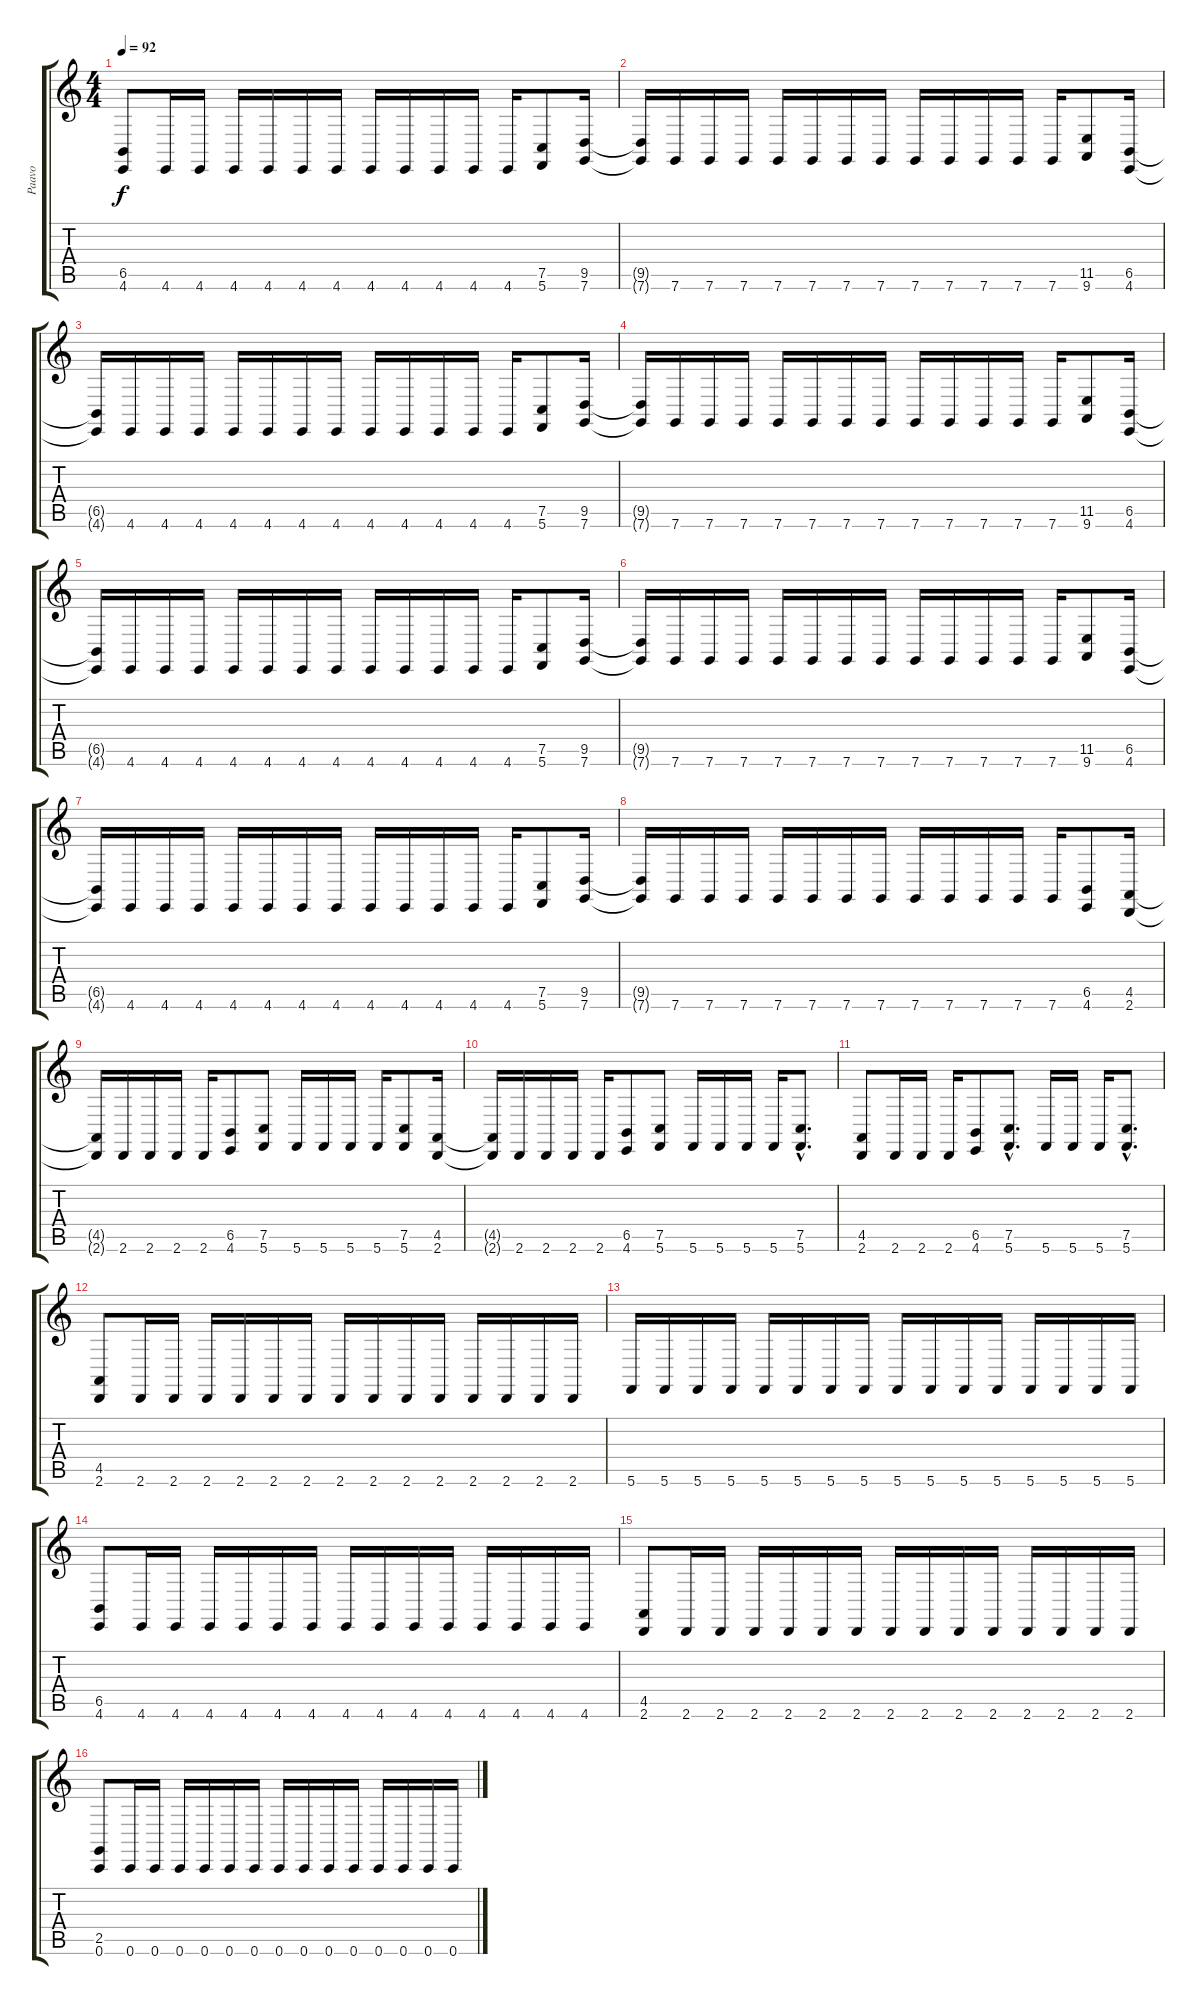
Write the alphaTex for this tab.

\track ("Paavo" "Paavo") {instrument cello}
\staff {score tabs}
\tuning (C4 G3 Eb3 Bb2 F2 C2) {hide}
\ts (4 4)
\tempo 92
\clef g2
\ks c
(6.5 4.6).8{dy f instrument cello} 4.6.16 4.6.16 4.6.16 4.6.16 4.6.16 4.6.16 4.6.16 4.6.16 4.6.16 4.6.16 4.6.16 (7.5 5.6).8 (9.5 7.6).16 |
(9.5{t} 7.6{t}).16 7.6.16 7.6.16 7.6.16 7.6.16 7.6.16 7.6.16 7.6.16 7.6.16 7.6.16 7.6.16 7.6.16 7.6.16 (11.5 9.6).8 (6.5 4.6).16 |
(6.5{t} 4.6{t}).16 4.6.16 4.6.16 4.6.16 4.6.16 4.6.16 4.6.16 4.6.16 4.6.16 4.6.16 4.6.16 4.6.16 4.6.16 (7.5 5.6).8 (9.5 7.6).16 |
(9.5{t} 7.6{t}).16 7.6.16 7.6.16 7.6.16 7.6.16 7.6.16 7.6.16 7.6.16 7.6.16 7.6.16 7.6.16 7.6.16 7.6.16 (11.5 9.6).8 (6.5 4.6).16 |
(6.5{t} 4.6{t}).16 4.6.16 4.6.16 4.6.16 4.6.16 4.6.16 4.6.16 4.6.16 4.6.16 4.6.16 4.6.16 4.6.16 4.6.16 (7.5 5.6).8 (9.5 7.6).16 |
(9.5{t} 7.6{t}).16 7.6.16 7.6.16 7.6.16 7.6.16 7.6.16 7.6.16 7.6.16 7.6.16 7.6.16 7.6.16 7.6.16 7.6.16 (11.5 9.6).8 (6.5 4.6).16 |
(6.5{t} 4.6{t}).16 4.6.16 4.6.16 4.6.16 4.6.16 4.6.16 4.6.16 4.6.16 4.6.16 4.6.16 4.6.16 4.6.16 4.6.16 (7.5 5.6).8 (9.5 7.6).16 |
(9.5{t} 7.6{t}).16 7.6.16 7.6.16 7.6.16 7.6.16 7.6.16 7.6.16 7.6.16 7.6.16 7.6.16 7.6.16 7.6.16 7.6.16 (6.5 4.6).8 (4.5 2.6).16 |
(4.5{t} 2.6{t}).16 2.6.16 2.6.16 2.6.16 2.6.16 (6.5 4.6).8 (7.5 5.6).8 5.6.16 5.6.16 5.6.16 5.6.16 (7.5 5.6).8 (4.5 2.6).16 |
(4.5{t} 2.6{t}).16 2.6.16 2.6.16 2.6.16 2.6.16 (6.5 4.6).8 (7.5 5.6).8 5.6.16 5.6.16 5.6.16 5.6.16 (7.5{hac} 5.6{hac}).8{d} |
(4.5 2.6).8 2.6.16 2.6.16 2.6.16 (6.5 4.6).8 (7.5{hac} 5.6{hac}).8{d} 5.6.16 5.6.16 5.6.16 (7.5{hac} 5.6{hac}).8{d} |
(4.5 2.6).8 2.6.16 2.6.16 2.6.16 2.6.16 2.6.16 2.6.16 2.6.16 2.6.16 2.6.16 2.6.16 2.6.16 2.6.16 2.6.16 2.6.16 |
5.6.16 5.6.16 5.6.16 5.6.16 5.6.16 5.6.16 5.6.16 5.6.16 5.6.16 5.6.16 5.6.16 5.6.16 5.6.16 5.6.16 5.6.16 5.6.16 |
(6.5 4.6).8 4.6.16 4.6.16 4.6.16 4.6.16 4.6.16 4.6.16 4.6.16 4.6.16 4.6.16 4.6.16 4.6.16 4.6.16 4.6.16 4.6.16 |
(4.5 2.6).8 2.6.16 2.6.16 2.6.16 2.6.16 2.6.16 2.6.16 2.6.16 2.6.16 2.6.16 2.6.16 2.6.16 2.6.16 2.6.16 2.6.16 |
(2.5 0.6).8 0.6.16 0.6.16 0.6.16 0.6.16 0.6.16 0.6.16 0.6.16 0.6.16 0.6.16 0.6.16 0.6.16 0.6.16 0.6.16 0.6.16
